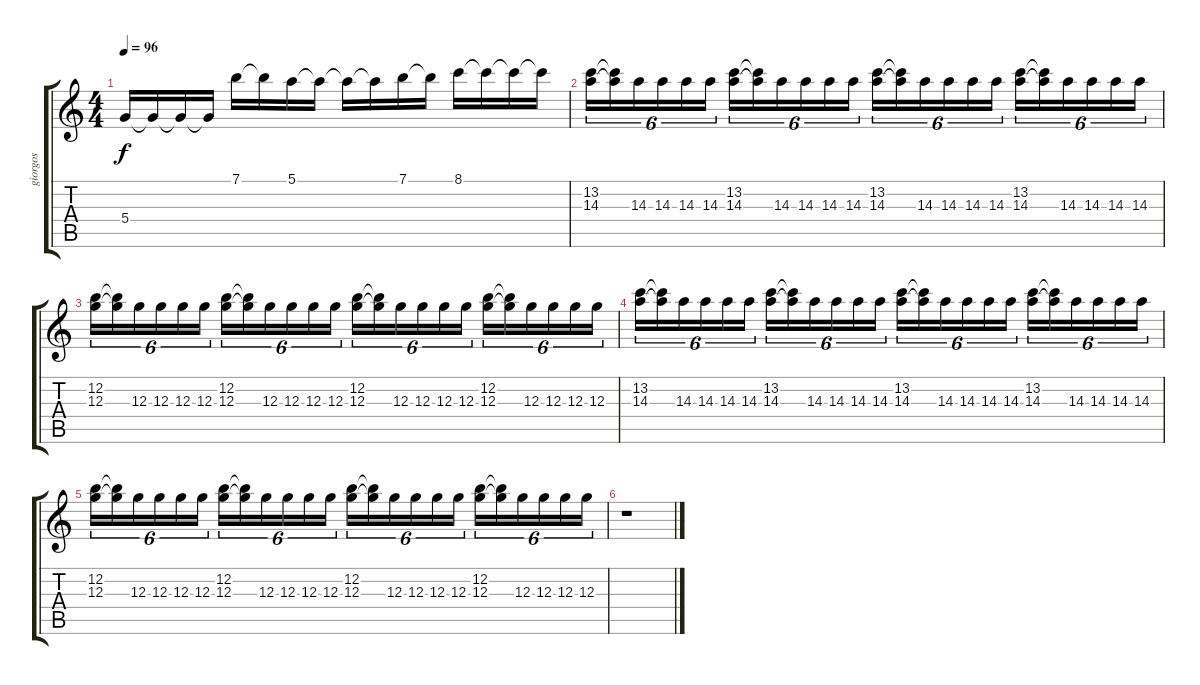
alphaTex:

\track ("giorgos" "giorgos") {instrument overdrivenguitar}
\staff {score tabs}
\tuning (E4 B3 G3 D3 A2 E2) {hide}
\ts (4 4)
\tempo 96
\clef g2
\ks c
5.4.16{dy f} 5.4{t}.16 5.4{t}.16 5.4{t}.16 7.1.16 7.1{t}.16 5.1.16 5.1{t}.16 5.1{t}.16 5.1{t}.16 7.1.16 7.1{t}.16 8.1.16 8.1{t}.16 8.1{t}.16 8.1{t}.16 |
(13.2 14.3).16{tu (6 4)} (13.2{t} 14.3{t}).16{tu (6 4)} 14.3.16{tu (6 4)} 14.3.16{tu (6 4)} 14.3.16{tu (6 4)} 14.3.16{tu (6 4)} (13.2 14.3).16{tu (6 4)} (13.2{t} 14.3{t}).16{tu (6 4)} 14.3.16{tu (6 4)} 14.3.16{tu (6 4)} 14.3.16{tu (6 4)} 14.3.16{tu (6 4)} (13.2 14.3).16{tu (6 4)} (13.2{t} 14.3{t}).16{tu (6 4)} 14.3.16{tu (6 4)} 14.3.16{tu (6 4)} 14.3.16{tu (6 4)} 14.3.16{tu (6 4)} (13.2 14.3).16{tu (6 4)} (13.2{t} 14.3{t}).16{tu (6 4)} 14.3.16{tu (6 4)} 14.3.16{tu (6 4)} 14.3.16{tu (6 4)} 14.3.16{tu (6 4)} |
(12.2 12.3).16{tu (6 4)} (12.2{t} 12.3{t}).16{tu (6 4)} 12.3.16{tu (6 4)} 12.3.16{tu (6 4)} 12.3.16{tu (6 4)} 12.3.16{tu (6 4)} (12.2 12.3).16{tu (6 4)} (12.2{t} 12.3{t}).16{tu (6 4)} 12.3.16{tu (6 4)} 12.3.16{tu (6 4)} 12.3.16{tu (6 4)} 12.3.16{tu (6 4)} (12.2 12.3).16{tu (6 4)} (12.2{t} 12.3{t}).16{tu (6 4)} 12.3.16{tu (6 4)} 12.3.16{tu (6 4)} 12.3.16{tu (6 4)} 12.3.16{tu (6 4)} (12.2 12.3).16{tu (6 4)} (12.2{t} 12.3{t}).16{tu (6 4)} 12.3.16{tu (6 4)} 12.3.16{tu (6 4)} 12.3.16{tu (6 4)} 12.3.16{tu (6 4)} |
(13.2 14.3).16{tu (6 4)} (13.2{t} 14.3{t}).16{tu (6 4)} 14.3.16{tu (6 4)} 14.3.16{tu (6 4)} 14.3.16{tu (6 4)} 14.3.16{tu (6 4)} (13.2 14.3).16{tu (6 4)} (13.2{t} 14.3{t}).16{tu (6 4)} 14.3.16{tu (6 4)} 14.3.16{tu (6 4)} 14.3.16{tu (6 4)} 14.3.16{tu (6 4)} (13.2 14.3).16{tu (6 4)} (13.2{t} 14.3{t}).16{tu (6 4)} 14.3.16{tu (6 4)} 14.3.16{tu (6 4)} 14.3.16{tu (6 4)} 14.3.16{tu (6 4)} (13.2 14.3).16{tu (6 4)} (13.2{t} 14.3{t}).16{tu (6 4)} 14.3.16{tu (6 4)} 14.3.16{tu (6 4)} 14.3.16{tu (6 4)} 14.3.16{tu (6 4)} |
(12.2 12.3).16{tu (6 4)} (12.2{t} 12.3{t}).16{tu (6 4)} 12.3.16{tu (6 4)} 12.3.16{tu (6 4)} 12.3.16{tu (6 4)} 12.3.16{tu (6 4)} (12.2 12.3).16{tu (6 4)} (12.2{t} 12.3{t}).16{tu (6 4)} 12.3.16{tu (6 4)} 12.3.16{tu (6 4)} 12.3.16{tu (6 4)} 12.3.16{tu (6 4)} (12.2 12.3).16{tu (6 4)} (12.2{t} 12.3{t}).16{tu (6 4)} 12.3.16{tu (6 4)} 12.3.16{tu (6 4)} 12.3.16{tu (6 4)} 12.3.16{tu (6 4)} (12.2 12.3).16{tu (6 4)} (12.2{t} 12.3{t}).16{tu (6 4)} 12.3.16{tu (6 4)} 12.3.16{tu (6 4)} 12.3.16{tu (6 4)} 12.3.16{tu (6 4)} |
r.1
